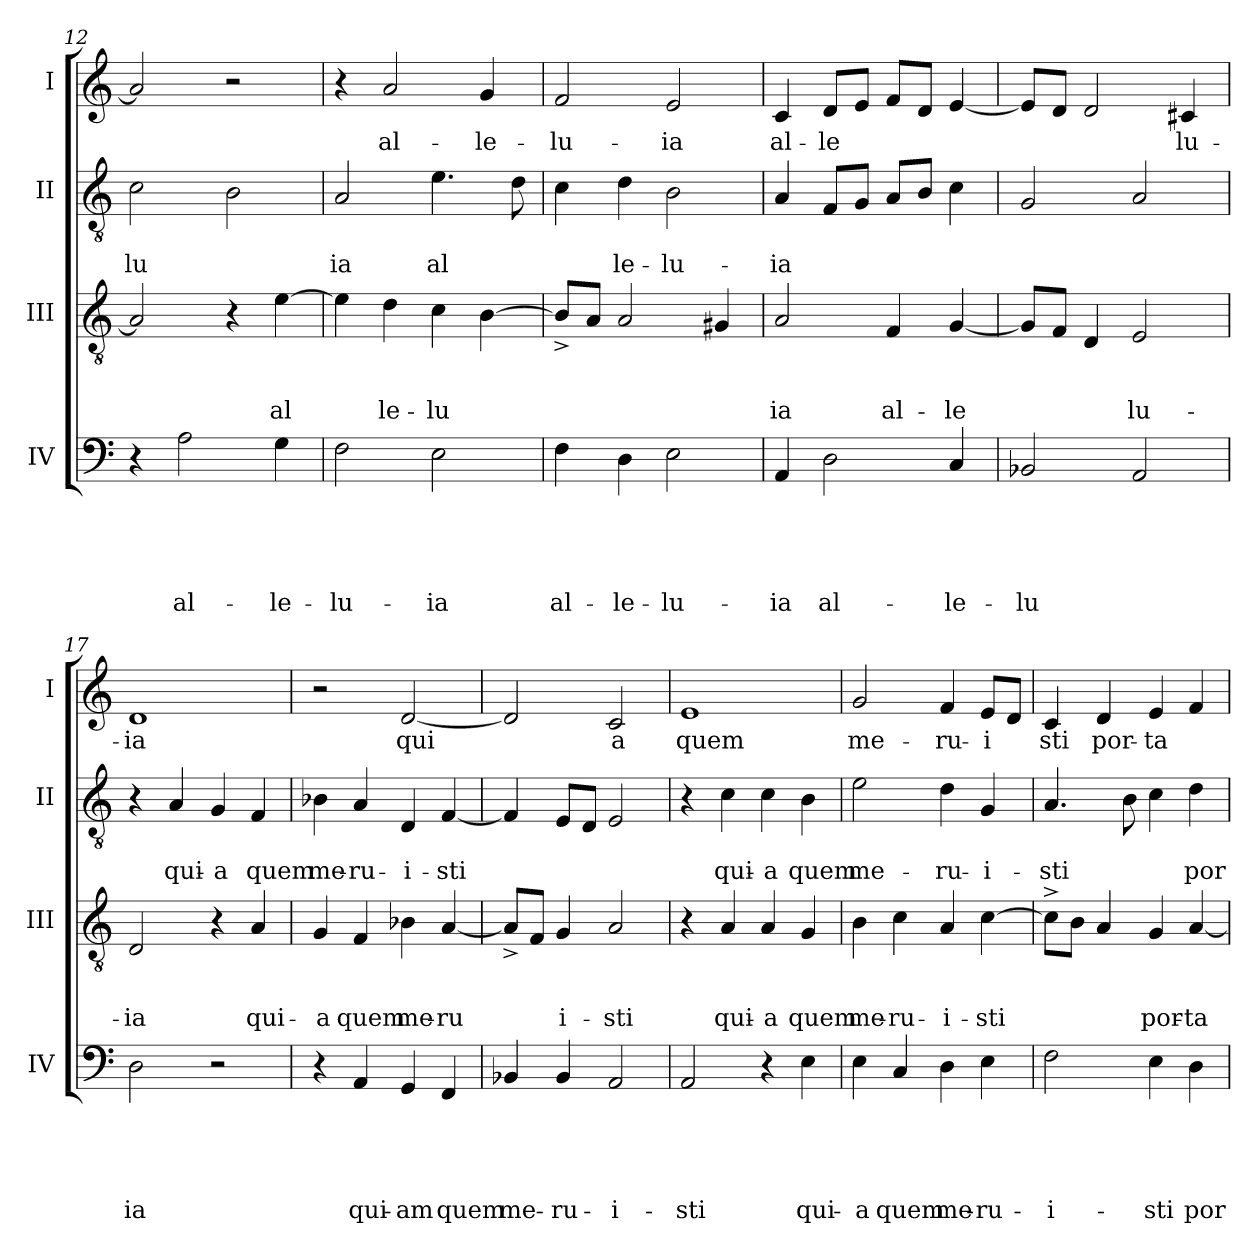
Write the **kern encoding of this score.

**kern	**text	**text	**text	**text	**text	**kern	**text	**text	**text	**kern	**text	**text	**kern	**text
*part4	*part4	*part4	*part4	*part4	*part4	*part3	*part3	*part3	*part3	*part2	*part2	*part2	*part1	*part1
*staff4	*staff4	*staff4	*staff4	*staff4	*staff4	*staff3	*staff3	*staff3	*staff3	*staff2	*staff2	*staff2	*staff1	*staff1
*I"IV	*	*	*	*	*	*I"III	*	*	*	*I"II	*	*	*I"I	*
*I'IV	*	*	*	*	*	*I'III	*	*	*	*I'II	*	*	*I'I	*
*clefF4	*	*	*	*	*	*clefGv2	*	*	*	*clefGv2	*	*	*clefG2	*
*k[]	*	*	*	*	*	*k[]	*	*	*	*k[]	*	*	*k[]	*
*C:	*	*	*	*	*	*C:	*	*	*	*C:	*	*	*C:	*
=12	=12	=12	=12	=12	=12	=12	=12	=12	=12	=12	=12	=12	=12	=12
!	!	!	!	!	!	!	!	!	!	!	!	!LO:LY:b	!	!
4r	.	.	.	.	.	2A/]	.	.	.	2c\	.	-lu	2a/]	.
!	!	!	!	!	!LO:LY:b	!	!	!	!	!	!	!	!	!
2A\	.	.	.	.	al-	.	.	.	.	.	.	.	.	.
.	.	.	.	.	.	4r	.	.	.	2B\	.	.	2r	.
!	!	!	!	!	!LO:LY:b	!	!	!	!LO:LY:b	!	!	!	!	!
4G\	.	.	.	.	-le-	[>4e\	.	.	al	.	.	.	.	.
!!LO:PB:g=z
=13	=13	=13	=13	=13	=13	=13	=13	=13	=13	=13	=13	=13	=13	=13
!	!	!	!	!	!LO:LY:b	!	!	!	!	!	!	!LO:LY:b	!	!
2F\	.	.	.	.	-lu-	4e\]	.	.	.	2A/	.	ia	4r	.
!	!	!	!	!	!	!	!	!	!LO:LY:b	!	!	!	!	!LO:LY:b
.	.	.	.	.	.	4d\	.	.	le-	.	.	.	2a/	al-
!	!	!	!	!	!LO:LY:b	!	!	!	!LO:LY:b	!	!	!LO:LY:b	!	!
2E\	.	.	.	.	-ia	4c\	.	.	-lu	4.e\	.	al	.	.
!	!	!	!	!	!	!	!	!	!	!	!	!	!	!LO:LY:b
.	.	.	.	.	.	[>4B\	.	.	.	.	.	.	4g/	-le-
.	.	.	.	.	.	.	.	.	.	8d\	.	.	.	.
=14	=14	=14	=14	=14	=14	=14	=14	=14	=14	=14	=14	=14	=14	=14
!	!	!	!	!	!LO:LY:b	!	!	!	!	!	!	!	!	!LO:LY:b
4F\	.	.	.	.	al-	8B^</L]	.	.	.	4c\	.	.	2f/	-lu-
.	.	.	.	.	.	8A/J	.	.	.	.	.	.	.	.
!	!	!	!	!	!LO:LY:b	!	!	!	!	!	!	!LO:LY:b	!	!
4D\	.	.	.	.	-le-	2A/	.	.	.	4d\	.	le-	.	.
!	!	!	!	!	!LO:LY:b	!	!	!	!	!	!	!LO:LY:b	!	!LO:LY:b
2E\	.	.	.	.	-lu-	.	.	.	.	2B\	.	-lu-	2e/	-ia
.	.	.	.	.	.	4G#X/	.	.	.	.	.	.	.	.
=15	=15	=15	=15	=15	=15	=15	=15	=15	=15	=15	=15	=15	=15	=15
!	!	!	!	!	!LO:LY:b	!	!	!	!LO:LY:b	!	!	!LO:LY:b	!	!LO:LY:b
4AA/	.	.	.	.	-ia	2A/	.	.	ia	4A/	.	-ia	4c/	al-
!	!	!	!	!	!LO:LY:b	!	!	!	!	!	!	!	!	!LO:LY:b
2D\	.	.	.	.	al-	.	.	.	.	8F/L	.	.	8d/L	-le
.	.	.	.	.	.	.	.	.	.	8G/J	.	.	8e/J	.
!	!	!	!	!	!	!	!	!	!LO:LY:b	!	!	!	!	!
.	.	.	.	.	.	4F/	.	.	al-	8A/L	.	.	8f/L	.
.	.	.	.	.	.	.	.	.	.	8B/J	.	.	8d/J	.
!	!	!	!	!	!LO:LY:b	!	!	!	!LO:LY:b	!	!	!	!	!
4C/	.	.	.	.	-le-	[<4G/	.	.	-le	4c\	.	.	[<4e/	.
=16	=16	=16	=16	=16	=16	=16	=16	=16	=16	=16	=16	=16	=16	=16
!	!	!	!	!	!LO:LY:b	!	!	!	!	!	!	!	!	!
2BB-X/	.	.	.	.	-lu	8G/L]	.	.	.	2G/	.	.	8e/L]	.
.	.	.	.	.	.	8F/J	.	.	.	.	.	.	8d/J	.
.	.	.	.	.	.	4D/	.	.	.	.	.	.	2d/	.
!	!	!	!	!	!	!	!	!	!LO:LY:b	!	!	!	!	!
2AA/	.	.	.	.	.	2E/	.	.	lu-	2A/	.	.	.	.
!	!	!	!	!	!	!	!	!	!	!	!	!	!	!LO:LY:b
.	.	.	.	.	.	.	.	.	.	.	.	.	4c#X/	lu-
=17	=17	=17	=17	=17	=17	=17	=17	=17	=17	=17	=17	=17	=17	=17
!	!	!	!	!	!LO:LY:b	!	!	!	!LO:LY:b	!	!	!	!	!LO:LY:b
2D\	.	.	.	.	ia	2D/	.	.	-ia	4r	.	.	1d	-ia
!	!	!	!	!	!	!	!	!	!	!	!	!LO:LY:b	!	!
.	.	.	.	.	.	.	.	.	.	4A/	.	qui-	.	.
!	!	!	!	!	!	!	!	!	!	!	!	!LO:LY:b	!	!
2r	.	.	.	.	.	4r	.	.	.	4G/	.	-a	.	.
!	!	!	!	!	!	!	!	!	!LO:LY:b	!	!	!LO:LY:b	!	!
.	.	.	.	.	.	4A/	.	.	qui-	4F/	.	quem	.	.
=18	=18	=18	=18	=18	=18	=18	=18	=18	=18	=18	=18	=18	=18	=18
!	!	!	!	!	!	!	!	!	!LO:LY:b	!	!	!LO:LY:b	!	!
4r	.	.	.	.	.	4G/	.	.	-a	4B-X\	.	me-	2r	.
!	!	!	!	!	!LO:LY:b	!	!	!	!LO:LY:b	!	!	!LO:LY:b	!	!
4AA/	.	.	.	.	qui-	4F/	.	.	quem	4A/	.	-ru-	.	.
!	!	!	!	!	!LO:LY:b	!	!	!	!LO:LY:b	!	!	!LO:LY:b	!	!LO:LY:b
4GG/	.	.	.	.	-am	4B-X\	.	.	me-	4D/	.	-i-	[<2d/	qui
!	!	!	!	!	!LO:LY:b	!	!	!	!LO:LY:b	!	!	!LO:LY:b	!	!
4FF/	.	.	.	.	quem	[<4A/	.	.	-ru	[<4F/	.	-sti	.	.
!!LO:LB:g=z
=19	=19	=19	=19	=19	=19	=19	=19	=19	=19	=19	=19	=19	=19	=19
!	!	!	!	!	!LO:LY:b	!	!	!	!	!	!	!	!	!
4BB-X/	.	.	.	.	me-	8A^</L]	.	.	.	4F/]	.	.	2d/]	.
.	.	.	.	.	.	8F/J	.	.	.	.	.	.	.	.
!	!	!	!	!	!LO:LY:b	!	!	!	!LO:LY:b	!	!	!	!	!
4BB-/	.	.	.	.	-ru-	4G/	.	.	i-	8E/L	.	.	.	.
.	.	.	.	.	.	.	.	.	.	8D/J	.	.	.	.
!	!	!	!	!	!LO:LY:b	!	!	!	!LO:LY:b	!	!	!	!	!LO:LY:b
2AA/	.	.	.	.	-i-	2A/	.	.	-sti	2E/	.	.	2c/	a
=20	=20	=20	=20	=20	=20	=20	=20	=20	=20	=20	=20	=20	=20	=20
!	!	!	!	!	!LO:LY:b	!	!	!	!	!	!	!	!	!LO:LY:b
2AA/	.	.	.	.	-sti	4r	.	.	.	4r	.	.	1e	quem
!	!	!	!	!	!	!	!	!	!LO:LY:b	!	!	!LO:LY:b	!	!
.	.	.	.	.	.	4A/	.	.	qui-	4c\	.	qui-	.	.
!	!	!	!	!	!	!	!	!	!LO:LY:b	!	!	!LO:LY:b	!	!
4r	.	.	.	.	.	4A/	.	.	-a	4c\	.	-a	.	.
!	!	!	!	!	!LO:LY:b	!	!	!	!LO:LY:b	!	!	!LO:LY:b	!	!
4E\	.	.	.	.	qui-	4G/	.	.	quem	4B\	.	quem	.	.
=21	=21	=21	=21	=21	=21	=21	=21	=21	=21	=21	=21	=21	=21	=21
!	!	!	!	!	!LO:LY:b	!	!	!	!LO:LY:b	!	!	!LO:LY:b	!	!LO:LY:b
4E\	.	.	.	.	-a	4B\	.	.	me-	2e\	.	me-	2g/	me-
!	!	!	!	!	!LO:LY:b	!	!	!	!LO:LY:b	!	!	!	!	!
4C/	.	.	.	.	quem	4c\	.	.	-ru-	.	.	.	.	.
!	!	!	!	!	!LO:LY:b	!	!	!	!LO:LY:b	!	!	!LO:LY:b	!	!LO:LY:b
4D\	.	.	.	.	me-	4A/	.	.	-i-	4d\	.	-ru-	4f/	-ru-
!	!	!	!	!	!LO:LY:b	!	!	!	!LO:LY:b	!	!	!LO:LY:b	!	!LO:LY:b:rj
4E\	.	.	.	.	-ru-	[>4c\	.	.	-sti	4G/	.	-i-	8e/L	-i
.	.	.	.	.	.	.	.	.	.	.	.	.	8d/J	.
=22	=22	=22	=22	=22	=22	=22	=22	=22	=22	=22	=22	=22	=22	=22
!	!	!	!	!	!LO:LY:b	!	!	!	!	!	!	!LO:LY:b	!	!LO:LY:b
2F\	.	.	.	.	-i-	8c^>\L]	.	.	.	4.A/	.	-sti	4c/	sti
.	.	.	.	.	.	8B\J	.	.	.	.	.	.	.	.
!	!	!	!	!	!	!	!	!	!	!	!	!	!	!LO:LY:b
.	.	.	.	.	.	4A/	.	.	.	.	.	.	4d/	por-
.	.	.	.	.	.	.	.	.	.	8B\	.	.	.	.
!	!	!	!	!	!LO:LY:b	!	!	!	!LO:LY:b	!	!	!	!	!LO:LY:b
4E\	.	.	.	.	-sti	4G/	.	.	por-	4c\	.	.	4e/	-ta
!	!	!	!	!	!LO:LY:b	!	!	!	!LO:LY:b	!	!	!LO:LY:b	!	!
4D\	.	.	.	.	por-	[<4A/	.	.	-ta	4d\	.	por-	4f/	.
=	=	=	=	=	=	=	=	=	=	=	=	=	=	=
*-	*-	*-	*-	*-	*-	*-	*-	*-	*-	*-	*-	*-	*-	*-
